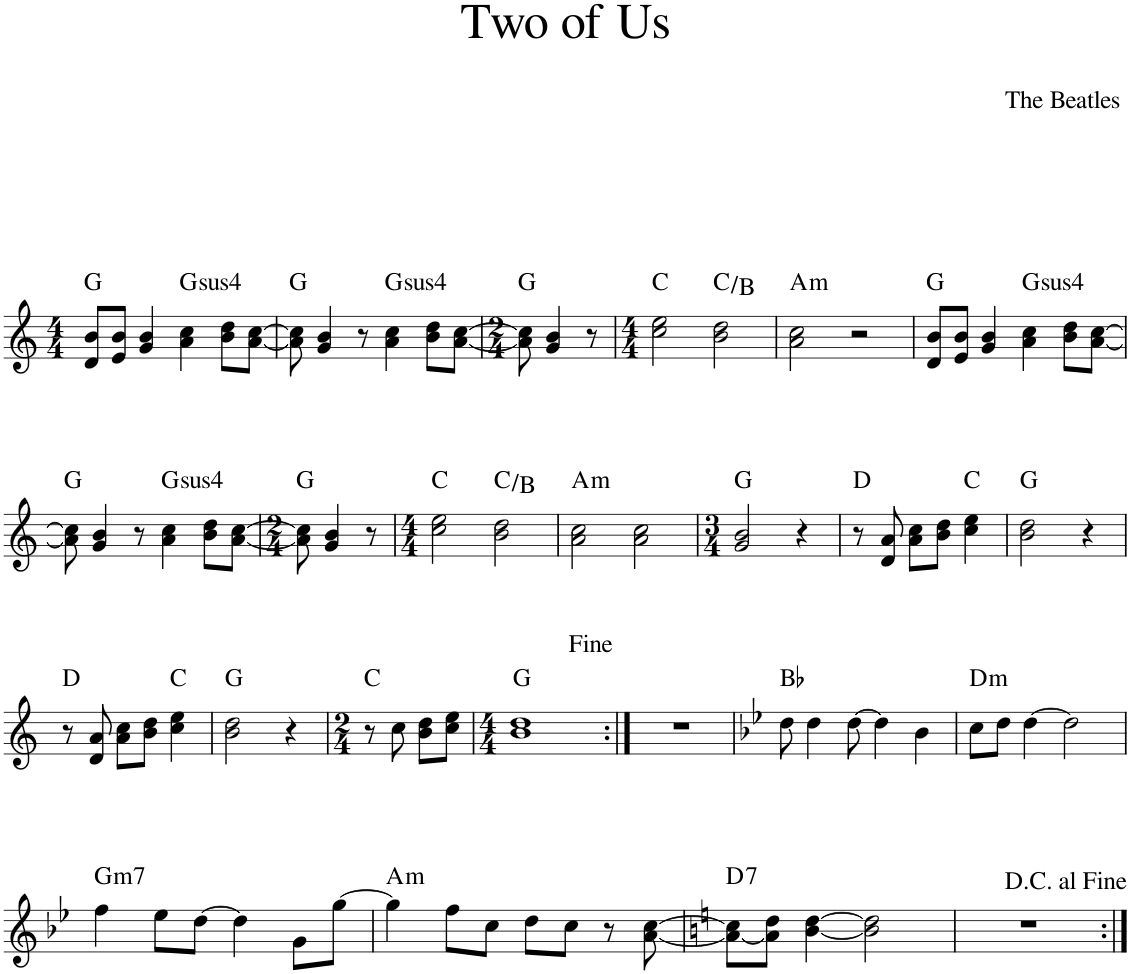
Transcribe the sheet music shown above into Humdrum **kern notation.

**kern	**harte
*part1	*part1
*staff1	*
*I"Piano	*
*I'Pno.	*
*clefG2	*
*k[]	*
*M4/4	*
=1	=1
8d/ 8b/L	G:maj
8e/ 8b/J	.
4g/ 4b/	.
!	!LO:H:kt=4
4a\ 4cc\	G:sus4
8b\ 8dd\L	.
[8a\ [8cc\J	.
=2	=2
8a\] 8cc\]	G:maj
4g/ 4b/	.
8r	.
!	!LO:H:kt=4
4a\ 4cc\	G:sus4
8b\ 8dd\L	.
[8a\ [8cc\J	.
=3	=3
*M2/4	*
8a\] 8cc\]	G:maj
4g/ 4b/	.
8r	.
=4	=4
*M4/4	*
2cc\ 2ee\	C:maj
2b\ 2dd\	C:maj/7
=5	=5
!	!LO:H:kt=m
2a\ 2cc\	A:min
2r	.
=6	=6
8d/ 8b/L	G:maj
8e/ 8b/J	.
4g/ 4b/	.
!	!LO:H:kt=4
4a\ 4cc\	G:sus4
8b\ 8dd\L	.
[8a\ [8cc\J	.
!!LO:LB:g=z
=7	=7
8a\] 8cc\]	G:maj
4g/ 4b/	.
8r	.
!	!LO:H:kt=4
4a\ 4cc\	G:sus4
8b\ 8dd\L	.
[8a\ [8cc\J	.
=8	=8
*M2/4	*
8a\] 8cc\]	G:maj
4g/ 4b/	.
8r	.
=9	=9
*M4/4	*
2cc\ 2ee\	C:maj
2b\ 2dd\	C:maj/7
=10	=10
!	!LO:H:kt=m
2a\ 2cc\	A:min
2a\ 2cc\	.
=11	=11
*M3/4	*
2g/ 2b/	G:maj
4r	.
=12	=12
8r	D:maj
8d/ 8a/	.
8a\ 8cc\L	.
8b\ 8dd\J	.
4cc\ 4ee\	C:maj
=13	=13
2b\ 2dd\	G:maj
4r	.
!!LO:LB:g=z
=14	=14
8r	D:maj
8d/ 8a/	.
8a\ 8cc\L	.
8b\ 8dd\J	.
4cc\ 4ee\	C:maj
=15	=15
2b\ 2dd\	G:maj
4r	.
=16	=16
*M2/4	*
8r	C:maj
8cc\	.
8b\ 8dd\L	.
8cc\ 8ee\J	.
=17	=17
*M4/4	*
1b 1dd	G:maj
=18:|!	=18:|!
1r	.
=19	=19
*k[b-e-]	*
8dd\	Bb:maj
4dd\	.
[8dd\	.
4dd\]	.
4b-\	.
=20	=20
!	!LO:H:kt=m
8cc\L	D:min
8dd\J	.
[4dd\	.
2dd\]	.
!!LO:LB:g=z
=21	=21
!	!LO:H:kt=m7
4ff\	G:min7
8ee-\L	.
[8dd\J	.
4dd\]	.
8g\L	.
[8gg\J	.
=22	=22
!	!LO:H:kt=m
4gg\]	A:min
8ff\L	.
8cc\J	.
8dd\L	.
8cc\J	.
8r	.
[8a\ [8cc\	.
=23	=23
*k[]	*
!	!LO:H:kt=7
8a\_ 8cc\]L	D:7
8a\] 8dd\J	.
[4b\ [4dd\	.
2b\] 2dd\]	.
=24	=24
*k[]	*
1r	.
=:|!	=:|!
*-	*-
